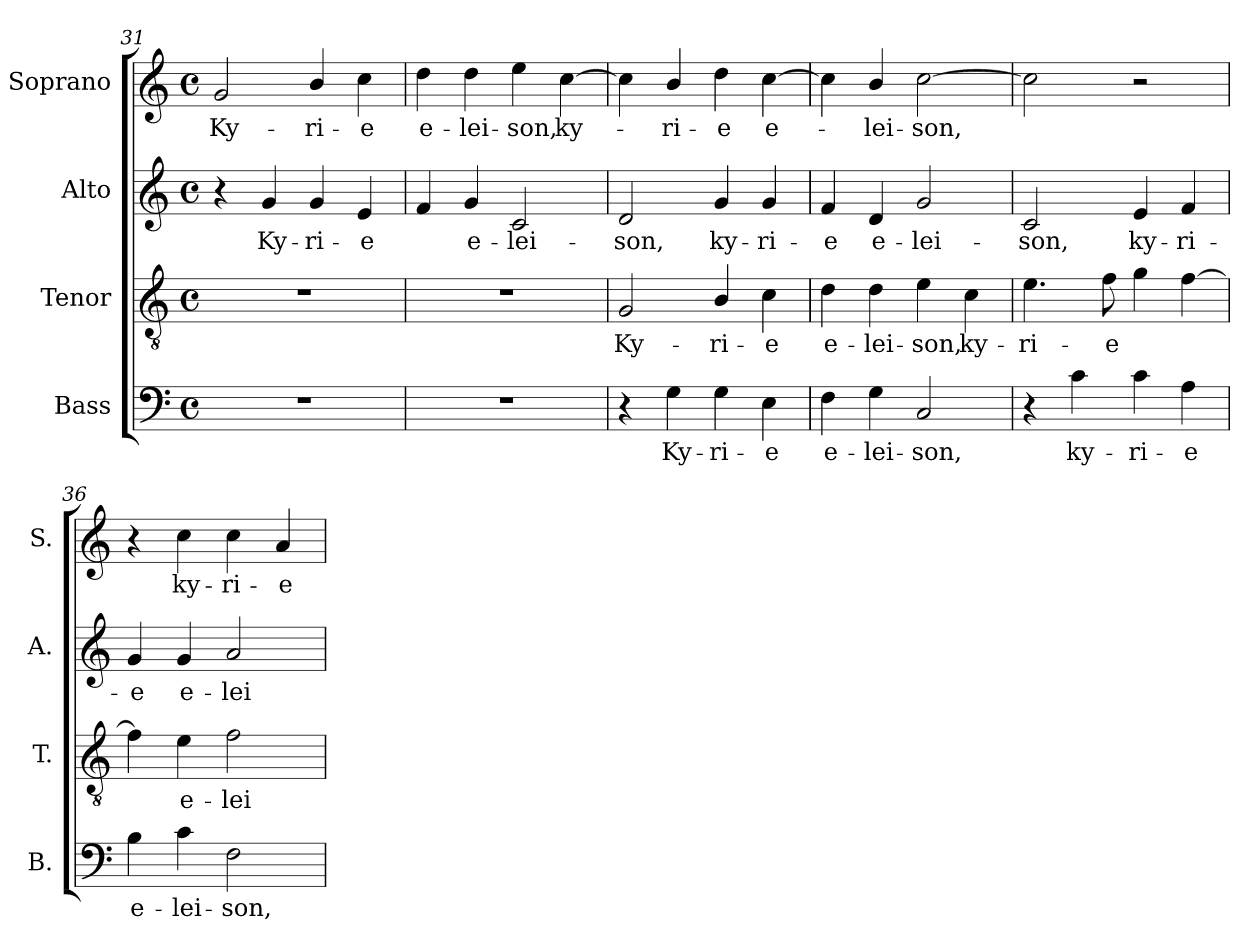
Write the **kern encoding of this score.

**kern	**text	**kern	**text	**kern	**text	**kern	**text
*part4	*part4	*part3	*part3	*part2	*part2	*part1	*part1
*staff4	*staff4	*staff3	*staff3	*staff2	*staff2	*staff1	*staff1
*I"Bass	*	*I"Tenor	*	*I"Alto	*	*I"Soprano	*
*I'B.	*	*I'T.	*	*I'A.	*	*I'S.	*
!!LO:LB:g=z
*clefF4	*	*clefGv2	*	*clefG2	*	*clefG2	*
*	*	*ITrd7c12	*	*	*	*	*
*k[]	*	*k[]	*	*k[]	*	*k[]	*
*C:	*	*C:	*	*C:	*	*C:	*
*M4/4	*	*M4/4	*	*M4/4	*	*M4/4	*
*met(c)	*	*met(c)	*	*met(c)	*	*met(c)	*
=31	=31	=31	=31	=31	=31	=31	=31
!	!	!	!	!	!	!	!LO:LY:b:color=#000000
1r	.	1r	.	4r	.	2gi/	Ky-
!	!	!	!	!	!LO:LY:b:color=#000000	!	!
.	.	.	.	4gi/	Ky-	.	.
!	!	!	!	!	!LO:LY:b:color=#000000	!	!
!	!	!	!	!	!	!	!LO:LY:b:color=#000000
.	.	.	.	4gi/	-ri-	4bi/	-ri-
!	!	!	!	!	!LO:LY:b:color=#000000	!	!
!	!	!	!	!	!	!	!LO:LY:b:color=#000000
.	.	.	.	4ei/	-e	4cci\	-e
=32	=32	=32	=32	=32	=32	=32	=32
!	!	!	!	!	!	!	!LO:LY:b:color=#000000
1r	.	1r	.	4fi/	.	4ddi\	e-
!	!	!	!	!	!LO:LY:b:color=#000000	!	!
!	!	!	!	!	!	!	!LO:LY:b:color=#000000
.	.	.	.	4gi/	e-	4ddi\	-lei-
!	!	!	!	!	!LO:LY:b:color=#000000	!	!
!	!	!	!	!	!	!	!LO:LY:b:color=#000000
.	.	.	.	2ci/	-lei-	4eei\	-son,
!	!	!	!	!	!	!	!LO:LY:b:color=#000000
.	.	.	.	.	.	[4cci\	ky-
=33	=33	=33	=33	=33	=33	=33	=33
!	!	!	!LO:LY:b:color=#000000	!	!	!	!
!	!	!	!	!	!LO:LY:b:color=#000000	!	!
4r	.	2GGi/	Ky-	2di/	-son,	4cci\]	.
!	!LO:LY:b:color=#000000	!	!	!	!	!	!
!	!	!	!	!	!	!	!LO:LY:b:color=#000000
4Gi\	Ky-	.	.	.	.	4bi/	-ri-
!	!LO:LY:b:color=#000000	!	!	!	!	!	!
!	!	!	!LO:LY:b:color=#000000	!	!	!	!
!	!	!	!	!	!LO:LY:b:color=#000000	!	!
!	!	!	!	!	!	!	!LO:LY:b:color=#000000
4Gi\	-ri-	4BBi/	-ri-	4gi/	ky-	4ddi\	-e
!	!LO:LY:b:color=#000000	!	!	!	!	!	!
!	!	!	!LO:LY:b:color=#000000	!	!	!	!
!	!	!	!	!	!LO:LY:b:color=#000000	!	!
!	!	!	!	!	!	!	!LO:LY:b:color=#000000
4Ei\	-e	4Ci\	-e	4gi/	-ri-	[4cci\	e-
=34	=34	=34	=34	=34	=34	=34	=34
!	!LO:LY:b:color=#000000	!	!	!	!	!	!
!	!	!	!LO:LY:b:color=#000000	!	!	!	!
!	!	!	!	!	!LO:LY:b:color=#000000	!	!
4Fi\	e-	4Di\	e-	4fi/	-e	4cci\]	.
!	!LO:LY:b:color=#000000	!	!	!	!	!	!
!	!	!	!LO:LY:b:color=#000000	!	!	!	!
!	!	!	!	!	!LO:LY:b:color=#000000	!	!
!	!	!	!	!	!	!	!LO:LY:b:color=#000000
4Gi\	-lei-	4Di\	-lei-	4di/	e-	4bi/	-lei-
!	!LO:LY:b:color=#000000	!	!	!	!	!	!
!	!	!	!LO:LY:b:color=#000000	!	!	!	!
!	!	!	!	!	!LO:LY:b:color=#000000	!	!
!	!	!	!	!	!	!	!LO:LY:b:color=#000000
2Ci/	-son,	4Ei\	-son,	2gi/	-lei-	[2cci\	-son,
!	!	!	!LO:LY:b:color=#000000	!	!	!	!
.	.	4Ci\	ky-	.	.	.	.
=35	=35	=35	=35	=35	=35	=35	=35
!	!	!	!LO:LY:b:color=#000000	!	!	!	!
!	!	!	!	!	!LO:LY:b:color=#000000	!	!
4r	.	4.Ei\	-ri-	2ci/	-son,	2cci\]	.
!	!LO:LY:b:color=#000000	!	!	!	!	!	!
4ci\	ky-	.	.	.	.	.	.
!	!	!	!LO:LY:b:color=#000000	!	!	!	!
.	.	8Fi\	-e	.	.	.	.
!	!LO:LY:b:color=#000000	!	!	!	!	!	!
!	!	!	!	!	!LO:LY:b:color=#000000	!	!
4ci\	-ri-	4Gi\	.	4ei/	ky-	2r	.
!	!LO:LY:b:color=#000000	!	!	!	!	!	!
!	!	!	!	!	!LO:LY:b:color=#000000	!	!
4Ai\	-e	[4Fi\	.	4fi/	-ri-	.	.
=36	=36	=36	=36	=36	=36	=36	=36
!	!LO:LY:b:color=#000000	!	!	!	!	!	!
!	!	!	!	!	!LO:LY:b:color=#000000	!	!
4Bi\	e-	4Fi\]	.	4gi/	-e	4r	.
!	!LO:LY:b:color=#000000	!	!	!	!	!	!
!	!	!	!LO:LY:b:color=#000000	!	!	!	!
!	!	!	!	!	!LO:LY:b:color=#000000	!	!
!	!	!	!	!	!	!	!LO:LY:b:color=#000000
4ci\	-lei-	4Ei\	e-	4gi/	e-	4cci\	ky-
!	!LO:LY:b:color=#000000	!	!	!	!	!	!
!	!	!	!LO:LY:b:color=#000000	!	!	!	!
!	!	!	!	!	!LO:LY:b:color=#000000	!	!
!	!	!	!	!	!	!	!LO:LY:b:color=#000000
2Fi\	-son,	2Fi\	-lei-	2ai/	-lei-	4cci\	-ri-
!	!	!	!	!	!	!	!LO:LY:b:color=#000000
.	.	.	.	.	.	4ai/	-e
=	=	=	=	=	=	=	=
*-	*-	*-	*-	*-	*-	*-	*-
